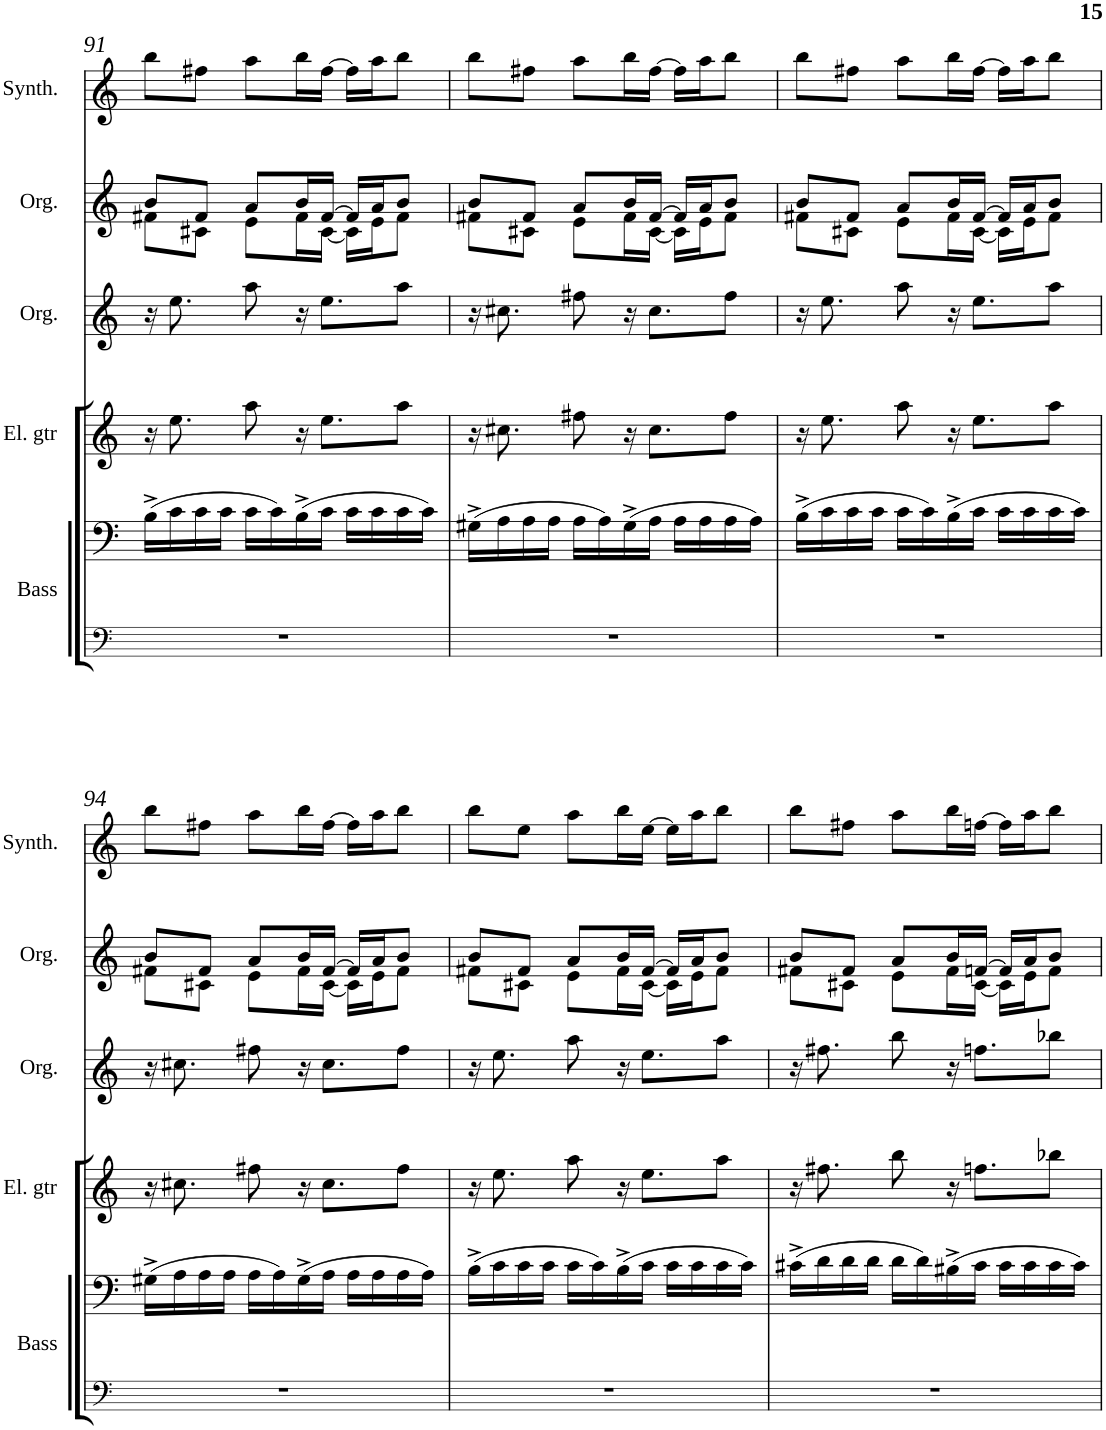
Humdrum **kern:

**kern	**kern	**kern	**kern	**kern	**kern	**kern
*part6	*part6	*part5	*part4	*part3	*part2	*part1
*staff7	*staff6	*staff5	*staff4	*staff3	*staff2	*staff1
*I"Bass guitar	*	*I"Electric guitar	*I"Organ	*I"Organ	*I"Synthesizer	*I"Voice
*I'Bass	*	*I'El. gtr	*I'Org.	*I'Org.	*I'Synth.	*I'Voice
!!LO:PB:g=z
*clefF4	*clefF4	*clefG2	*clefG2	*clefG2	*clefG2	*clefG2
*Trd7c12	*Trd7c12	*Trd7c12	*	*	*	*
*k[]	*k[]	*k[]	*k[]	*k[]	*k[]	*k[]
*M3/4	*M3/4	*M3/4	*M3/4	*M3/4	*M3/4	*M3/4
=91	=91	=91	=91	=91	=91	=91
*	*	*	*	*^	*	*
2.r	(>16B^\LL	16r	16r	8b/L	8f#X\L	8bb\L	2.r
.	16c\	8.ee\	8.ee\	.	.	.	.
.	16c\	.	.	8f#/J	8c#X\J	8ff#X\J	.
.	16c\JJ	.	.	.	.	.	.
.	16c\LL	8aa\	8aa\	8a/L	8e\L	8aa\L	.
.	16c\)	.	.	.	.	.	.
.	(>16B^\	16r	16r	16b/L	16f#\L	16bb\L	.
.	16c\JJ	8.ee\L	8.ee\L	[>16f#/JJ	[<16c#\JJ	[>16ff#\JJ	.
.	16c\LL	.	.	16f#/LL]	16c#\LL]	16ff#\LL]	.
.	16c\	.	.	16a/J	16e\J	16aa\J	.
.	16c\	8aa\J	8aa\J	8b/J	8f#\J	8bb\J	.
.	16c\JJ)	.	.	.	.	.	.
=92	=92	=92	=92	=92	=92	=92	=92
2.r	(>16G#X^\LL	16r	16r	8b/L	8f#X\L	8bb\L	2.r
.	16A\	8.cc#X\	8.cc#X\	.	.	.	.
.	16A\	.	.	8f#/J	8c#X\J	8ff#X\J	.
.	16A\JJ	.	.	.	.	.	.
.	16A\LL	8ff#X\	8ff#X\	8a/L	8e\L	8aa\L	.
.	16A\)	.	.	.	.	.	.
.	(>16G#^\	16r	16r	16b/L	16f#\L	16bb\L	.
.	16A\JJ	8.cc#\L	8.cc#\L	[>16f#/JJ	[<16c#\JJ	[>16ff#\JJ	.
.	16A\LL	.	.	16f#/LL]	16c#\LL]	16ff#\LL]	.
.	16A\	.	.	16a/J	16e\J	16aa\J	.
.	16A\	8ff#\J	8ff#\J	8b/J	8f#\J	8bb\J	.
.	16A\JJ)	.	.	.	.	.	.
=93	=93	=93	=93	=93	=93	=93	=93
2.r	(>16B^\LL	16r	16r	8b/L	8f#X\L	8bb\L	2.r
.	16c\	8.ee\	8.ee\	.	.	.	.
.	16c\	.	.	8f#/J	8c#X\J	8ff#X\J	.
.	16c\JJ	.	.	.	.	.	.
.	16c\LL	8aa\	8aa\	8a/L	8e\L	8aa\L	.
.	16c\)	.	.	.	.	.	.
.	(>16B^\	16r	16r	16b/L	16f#\L	16bb\L	.
.	16c\JJ	8.ee\L	8.ee\L	[>16f#/JJ	[<16c#\JJ	[>16ff#\JJ	.
.	16c\LL	.	.	16f#/LL]	16c#\LL]	16ff#\LL]	.
.	16c\	.	.	16a/J	16e\J	16aa\J	.
.	16c\	8aa\J	8aa\J	8b/J	8f#\J	8bb\J	.
.	16c\JJ)	.	.	.	.	.	.
!!LO:LB:g=z
=94	=94	=94	=94	=94	=94	=94	=94
2.r	(>16G#X^\LL	16r	16r	8b/L	8f#X\L	8bb\L	2.r
.	16A\	8.cc#X\	8.cc#X\	.	.	.	.
.	16A\	.	.	8f#/J	8c#X\J	8ff#X\J	.
.	16A\JJ	.	.	.	.	.	.
.	16A\LL	8ff#X\	8ff#X\	8a/L	8e\L	8aa\L	.
.	16A\)	.	.	.	.	.	.
.	(>16G#^\	16r	16r	16b/L	16f#\L	16bb\L	.
.	16A\JJ	8.cc#\L	8.cc#\L	[>16f#/JJ	[<16c#\JJ	[>16ff#\JJ	.
.	16A\LL	.	.	16f#/LL]	16c#\LL]	16ff#\LL]	.
.	16A\	.	.	16a/J	16e\J	16aa\J	.
.	16A\	8ff#\J	8ff#\J	8b/J	8f#\J	8bb\J	.
.	16A\JJ)	.	.	.	.	.	.
=95	=95	=95	=95	=95	=95	=95	=95
2.r	(>16B^\LL	16r	16r	8b/L	8f#X\L	8bb\L	2.r
.	16c\	8.ee\	8.ee\	.	.	.	.
.	16c\	.	.	8f#/J	8c#X\J	8ee\J	.
.	16c\JJ	.	.	.	.	.	.
.	16c\LL	8aa\	8aa\	8a/L	8e\L	8aa\L	.
.	16c\)	.	.	.	.	.	.
.	(>16B^\	16r	16r	16b/L	16f#\L	16bb\L	.
.	16c\JJ	8.ee\L	8.ee\L	[>16f#/JJ	[<16c#\JJ	[>16ee\JJ	.
.	16c\LL	.	.	16f#/LL]	16c#\LL]	16ee\LL]	.
.	16c\	.	.	16a/J	16e\J	16aa\J	.
.	16c\	8aa\J	8aa\J	8b/J	8f#\J	8bb\J	.
.	16c\JJ)	.	.	.	.	.	.
=96	=96	=96	=96	=96	=96	=96	=96
2.r	(>16c#X^\LL	16r	16r	8b/L	8f#X\L	8bb\L	2.r
.	16d\	8.ff#X\	8.ff#X\	.	.	.	.
.	16d\	.	.	8f#/J	8c#X\J	8ff#X\J	.
.	16d\JJ	.	.	.	.	.	.
.	16d\LL	8bb\	8bb\	8a/L	8e\L	8aa\L	.
.	16d\)	.	.	.	.	.	.
.	(>16B#X^\	16r	16r	16b/L	16f#\L	16bb\L	.
.	16c#\JJ	8.ffn\L	8.ffn\L	[>16fn/JJ	[<16c#\JJ	[>16ffn\JJ	.
.	16c#\LL	.	.	16f/LL]	16c#\LL]	16ff\LL]	.
.	16c#\	.	.	16a/J	16e\J	16aa\J	.
.	16c#\	8bb-X\J	8bb-X\J	8b/J	8f\J	8bb\J	.
.	16c#\JJ)	.	.	.	.	.	.
*	*	*	*	*v	*v	*	*
=	=	=	=	=	=	=
*-	*-	*-	*-	*-	*-	*-
